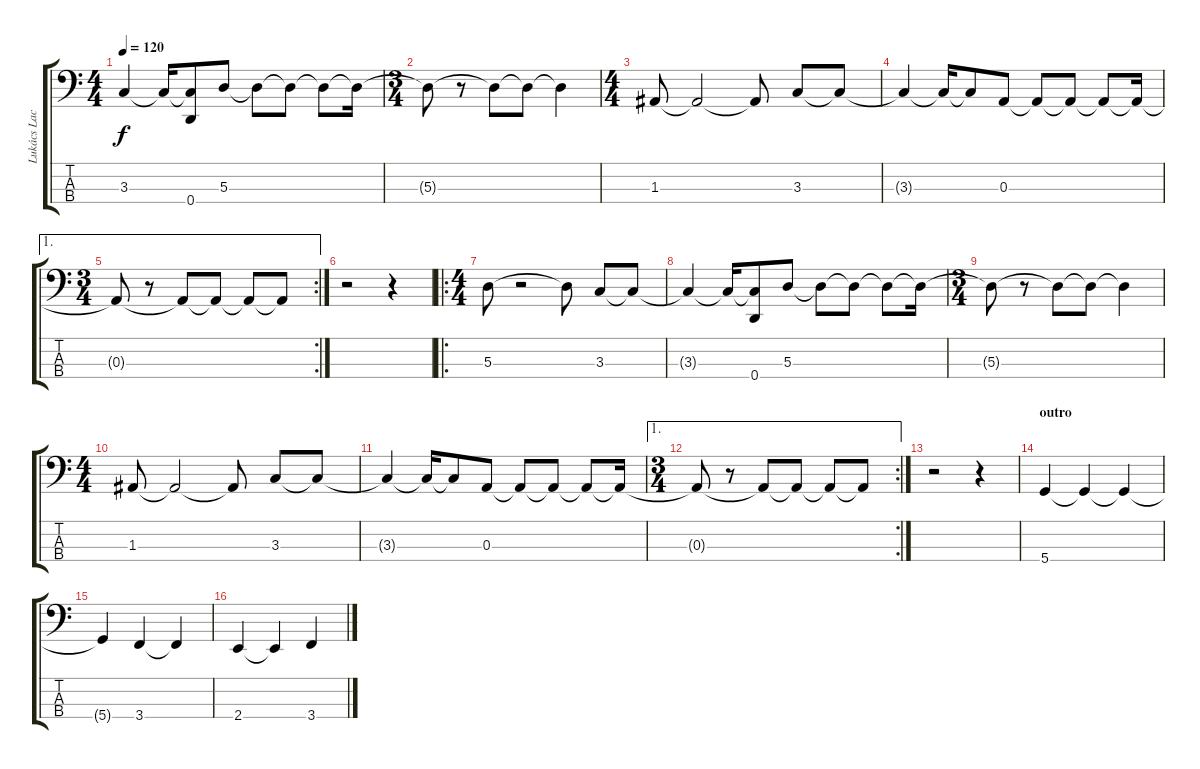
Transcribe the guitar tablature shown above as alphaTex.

\track ("Lukács Laci" "Lukács Lac") {instrument electricbasspick}
\staff {score tabs}
\tuning (G2 D2 A1 D1) {hide}
\ts (4 4)
\tempo 120
\clef f4
\ks c
3.3{t}.4{dy f} 3.3{t}.16 (3.3{t} 0.4{t}).8 5.3.8 5.3{t}.8 5.3{t}.8 5.3{t}.8 5.3{t}.16 |
\ts (3 4)
5.3{t}.8 r.8 5.3{t}.8 5.3{t}.8 5.3{t}.4 |
\ts (4 4)
1.3.8 1.3{t}.2 1.3{t}.8 3.3.8 3.3{t}.8 |
3.3{t}.4 3.3{t}.16 3.3{t}.8 0.3.8 0.3{t}.8 0.3{t}.8 0.3{t}.8 0.3{t}.16 |
\ae 1
\rc 2
\ts (3 4)
0.3{t}.8 r.8 0.3{t}.8 0.3{t}.8 0.3{t}.8 0.3{t}.8 |
r.2 r.4 |
\ro
\ts (4 4)
5.3.8 r.2 5.3{t}.8 3.3.8 3.3{t}.8 |
3.3{t}.4 3.3{t}.16 (3.3{t} 0.4).8 5.3.8 5.3{t}.8 5.3{t}.8 5.3{t}.8 5.3{t}.16 |
\ts (3 4)
5.3{t}.8 r.8 5.3{t}.8 5.3{t}.8 5.3{t}.4 |
\ts (4 4)
1.3.8 1.3{t}.2 1.3{t}.8 3.3.8 3.3{t}.8 |
3.3{t}.4 3.3{t}.16 3.3{t}.8 0.3.8 0.3{t}.8 0.3{t}.8 0.3{t}.8 0.3{t}.16 |
\ae 1
\rc 2
\ts (3 4)
0.3{t}.8 r.8 0.3{t}.8 0.3{t}.8 0.3{t}.8 0.3{t}.8 |
r.2 r.4 |
\section ("" "outro")
5.4.4 5.4{t}.4 5.4{t}.4 |
5.4{t}.4 3.4.4 3.4{t}.4 |
2.4.4 2.4{t}.4 3.4.4
